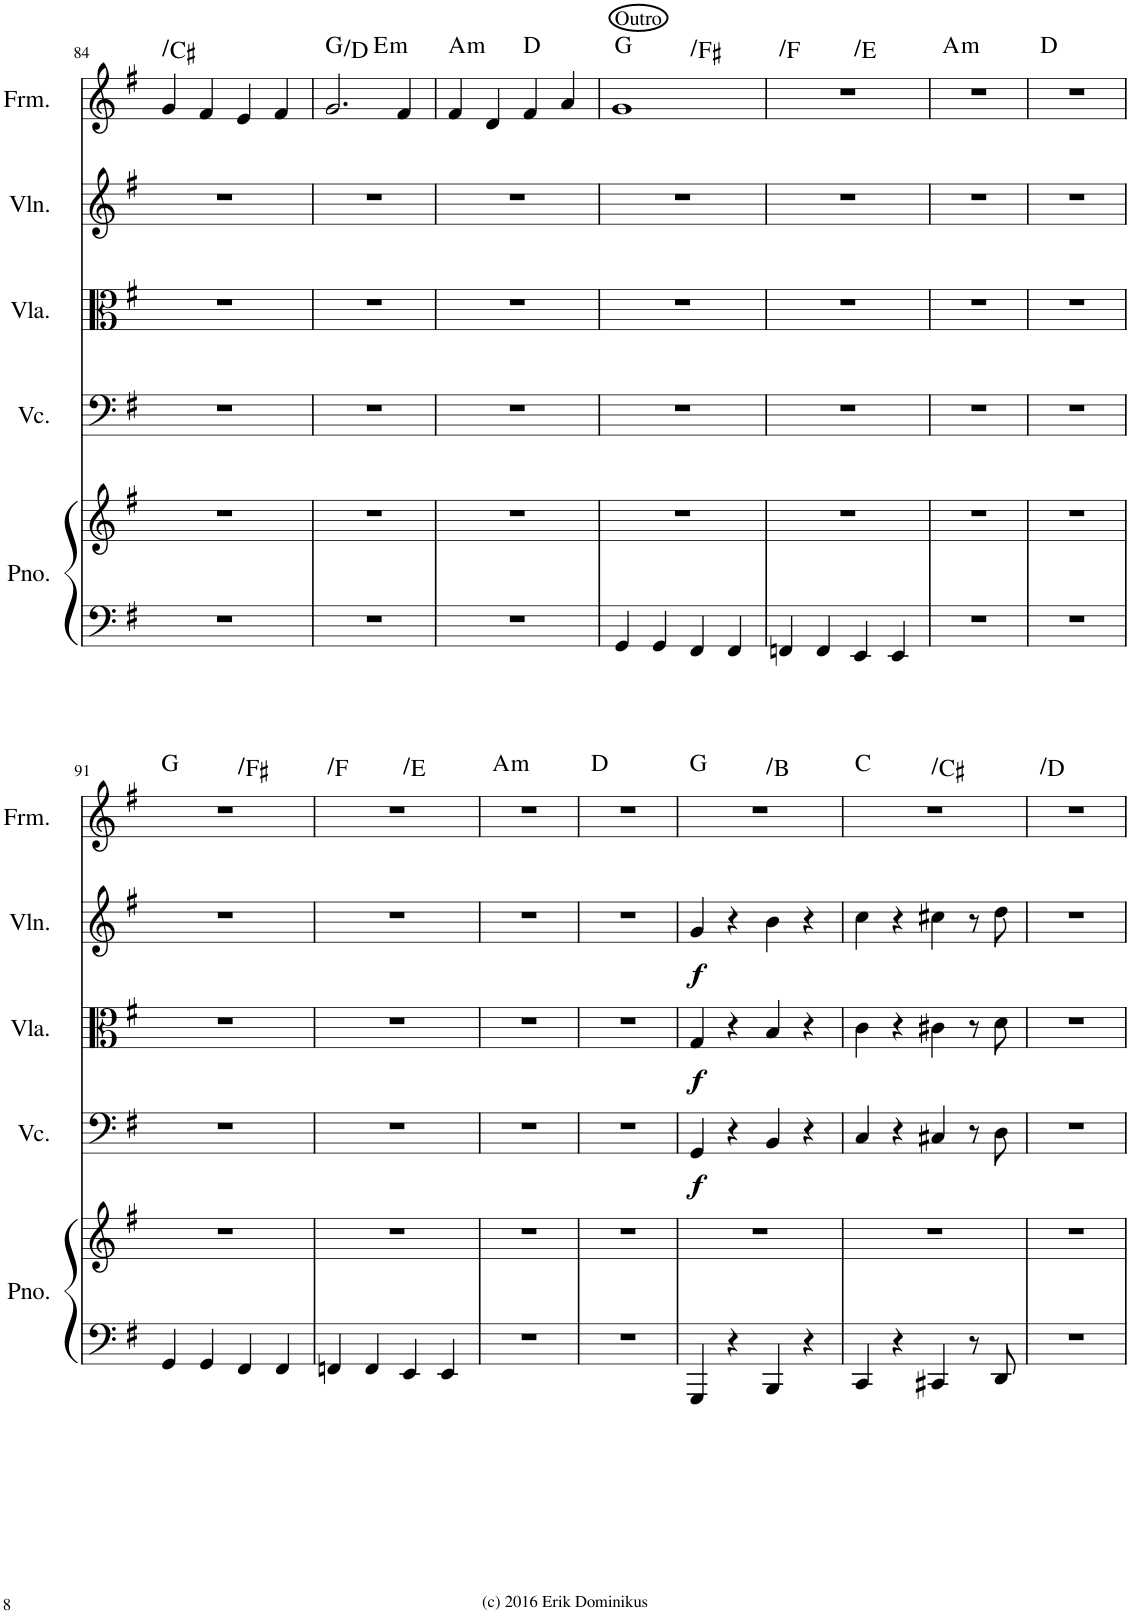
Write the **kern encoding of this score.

**kern	**kern	**kern	**dynam	**kern	**dynam	**kern	**dynam	**kern	**harte
*part5	*part5	*part4	*part4	*part3	*part3	*part2	*part2	*part1	*part1
*staff6	*staff5	*staff4	*staff4	*staff3	*staff3	*staff2	*staff2	*staff1	*
*I"Piano	*	*I"Violoncello	*	*I"Viola	*	*I"Violin	*	*I"Form	*
*I'Pno.	*	*I'Vc.	*	*I'Vla.	*	*I'Vln.	*	*I'Frm.	*
!!LO:PB:g=z
*clefF4	*clefG2	*clefF4	*	*clefC3	*	*clefG2	*	*clefG2	*
*k[f#]	*k[f#]	*k[f#]	*	*k[f#]	*	*k[f#]	*	*k[f#]	*
*M4/4	*M4/4	*M4/4	*	*M4/4	*	*M4/4	*	*M4/4	*
=84	=84	=84	=84	=84	=84	=84	=84	=84	=84
!	!	!	!	!	!	!	!	!	!LO:H:kt=N.C.
1r	1r	1r	.	1r	.	1r	.	4g/	N
.	.	.	.	.	.	.	.	4f#/	.
.	.	.	.	.	.	.	.	4e/	.
.	.	.	.	.	.	.	.	4f#/	.
=85	=85	=85	=85	=85	=85	=85	=85	=85	=85
*	*	*	*	*	*	*	*	*^	*
1r	1r	1r	.	1r	.	1r	.	2.g/	2ryy	G:maj/5
!	!	!	!	!	!	!	!	!	!	!LO:H:kt=m
.	.	.	.	.	.	.	.	.	2ryy	E:min
.	.	.	.	.	.	.	.	4f#/	.	.
=86	=86	=86	=86	=86	=86	=86	=86	=86	=86	=86
!	!	!	!	!	!	!	!	!	!	!LO:H:kt=m
*	*	*	*	*	*	*	*	*v	*v	*
1r	1r	1r	.	1r	.	1r	.	4f#/	A:min
.	.	.	.	.	.	.	.	4d/	.
.	.	.	.	.	.	.	.	4f#/	D:maj
.	.	.	.	.	.	.	.	4a/	.
=87	=87	=87	=87	=87	=87	=87	=87	=87	=87
!	!	!	!	!	!	!	!	!LO:TX:a:t=Outro	!LO:H:n=2:kt=N.C.
4GG/	1r	1r	.	1r	.	1r	.	1g	G:maj N
4GG/	.	.	.	.	.	.	.	.	.
4FF#/	.	.	.	.	.	.	.	.	.
4FF#/	.	.	.	.	.	.	.	.	.
=88	=88	=88	=88	=88	=88	=88	=88	=88	=88
!	!	!	!	!	!	!	!	!	!LO:H:n=1:kt=N.C.
!	!	!	!	!	!	!	!	!	!LO:H:n=2:kt=N.C.
4FFn/	1r	1r	.	1r	.	1r	.	1r	N N
4FF/	.	.	.	.	.	.	.	.	.
4EE/	.	.	.	.	.	.	.	.	.
4EE/	.	.	.	.	.	.	.	.	.
=89	=89	=89	=89	=89	=89	=89	=89	=89	=89
!	!	!	!	!	!	!	!	!	!LO:H:kt=m
1r	1r	1r	.	1r	.	1r	.	1r	A:min
=90	=90	=90	=90	=90	=90	=90	=90	=90	=90
1r	1r	1r	.	1r	.	1r	.	1r	D:maj
!!LO:LB:g=z
=91	=91	=91	=91	=91	=91	=91	=91	=91	=91
!	!	!	!	!	!	!	!	!	!LO:H:n=2:kt=N.C.
4GG/	1r	1r	.	1r	.	1r	.	1r	G:maj N
4GG/	.	.	.	.	.	.	.	.	.
4FF#/	.	.	.	.	.	.	.	.	.
4FF#/	.	.	.	.	.	.	.	.	.
=92	=92	=92	=92	=92	=92	=92	=92	=92	=92
!	!	!	!	!	!	!	!	!	!LO:H:n=1:kt=N.C.
!	!	!	!	!	!	!	!	!	!LO:H:n=2:kt=N.C.
4FFn/	1r	1r	.	1r	.	1r	.	1r	N N
4FF/	.	.	.	.	.	.	.	.	.
4EE/	.	.	.	.	.	.	.	.	.
4EE/	.	.	.	.	.	.	.	.	.
=93	=93	=93	=93	=93	=93	=93	=93	=93	=93
!	!	!	!	!	!	!	!	!	!LO:H:kt=m
1r	1r	1r	.	1r	.	1r	.	1r	A:min
=94	=94	=94	=94	=94	=94	=94	=94	=94	=94
1r	1r	1r	.	1r	.	1r	.	1r	D:maj
=95	=95	=95	=95	=95	=95	=95	=95	=95	=95
!	!	!	!LO:DY:b	!	!LO:DY:b	!	!LO:DY:b	!	!LO:H:n=2:kt=N.C.
4GGG/	1r	4GG/	f	4G/	f	4g/	f	1r	G:maj N
4r	.	4r	.	4r	.	4r	.	.	.
4BBB/	.	4BB/	.	4B/	.	4b\	.	.	.
4r	.	4r	.	4r	.	4r	.	.	.
=96	=96	=96	=96	=96	=96	=96	=96	=96	=96
!	!	!	!	!	!	!	!	!	!LO:H:n=2:kt=N.C.
4CC/	1r	4C/	.	4c\	.	4cc\	.	1r	C:maj N
4r	.	4r	.	4r	.	4r	.	.	.
4CC#X/	.	4C#X/	.	4c#X\	.	4cc#X\	.	.	.
8r	.	8r	.	8r	.	8r	.	.	.
8DD/	.	8D\	.	8d\	.	8dd\	.	.	.
=97	=97	=97	=97	=97	=97	=97	=97	=97	=97
!	!	!	!	!	!	!	!	!	!LO:H:kt=N.C.
1r	1r	1r	.	1r	.	1r	.	1r	N
=	=	=	=	=	=	=	=	=	=
*-	*-	*-	*-	*-	*-	*-	*-	*-	*-
